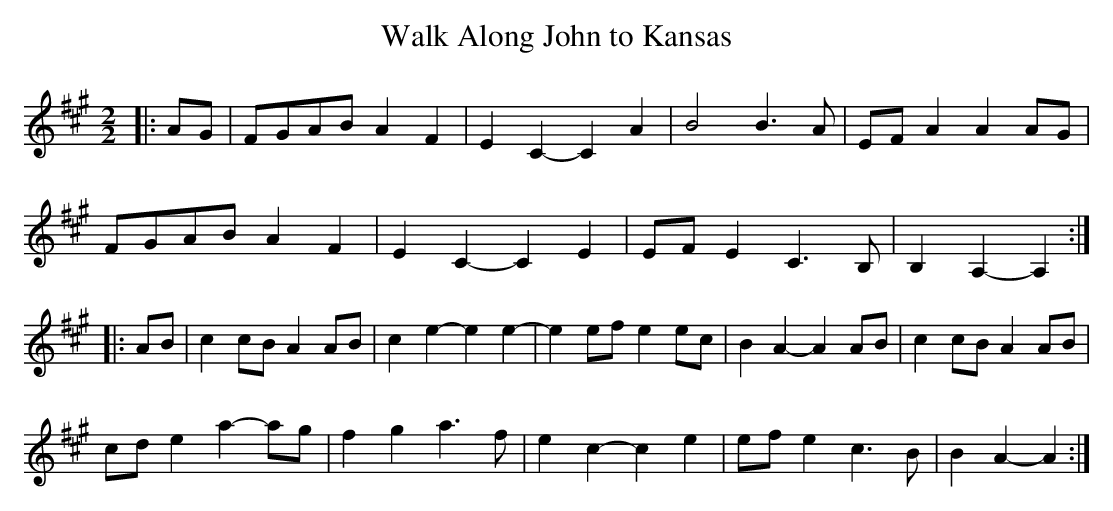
X:1
T:Walk Along John to Kansas
M:2/2
L:1/4
K:A
|: A/G/ | F/G/A/B/ AF | EC- CA | B2 B>A | E/F/A AA/G/ |
F/G/A/B/ AF | EC- CE | E/F/E C>B, | B,A,-A, :|
|: A/B/ | cc/B/ AA/B/ | ce- ee- | ee/f/ ee/c/ | BA- AA/B/ | cc/B/ AA/B/ |
c/d/e a-a/g/ | fg a>f | ec- ce | e/f/e c>B | BA- A :|]
